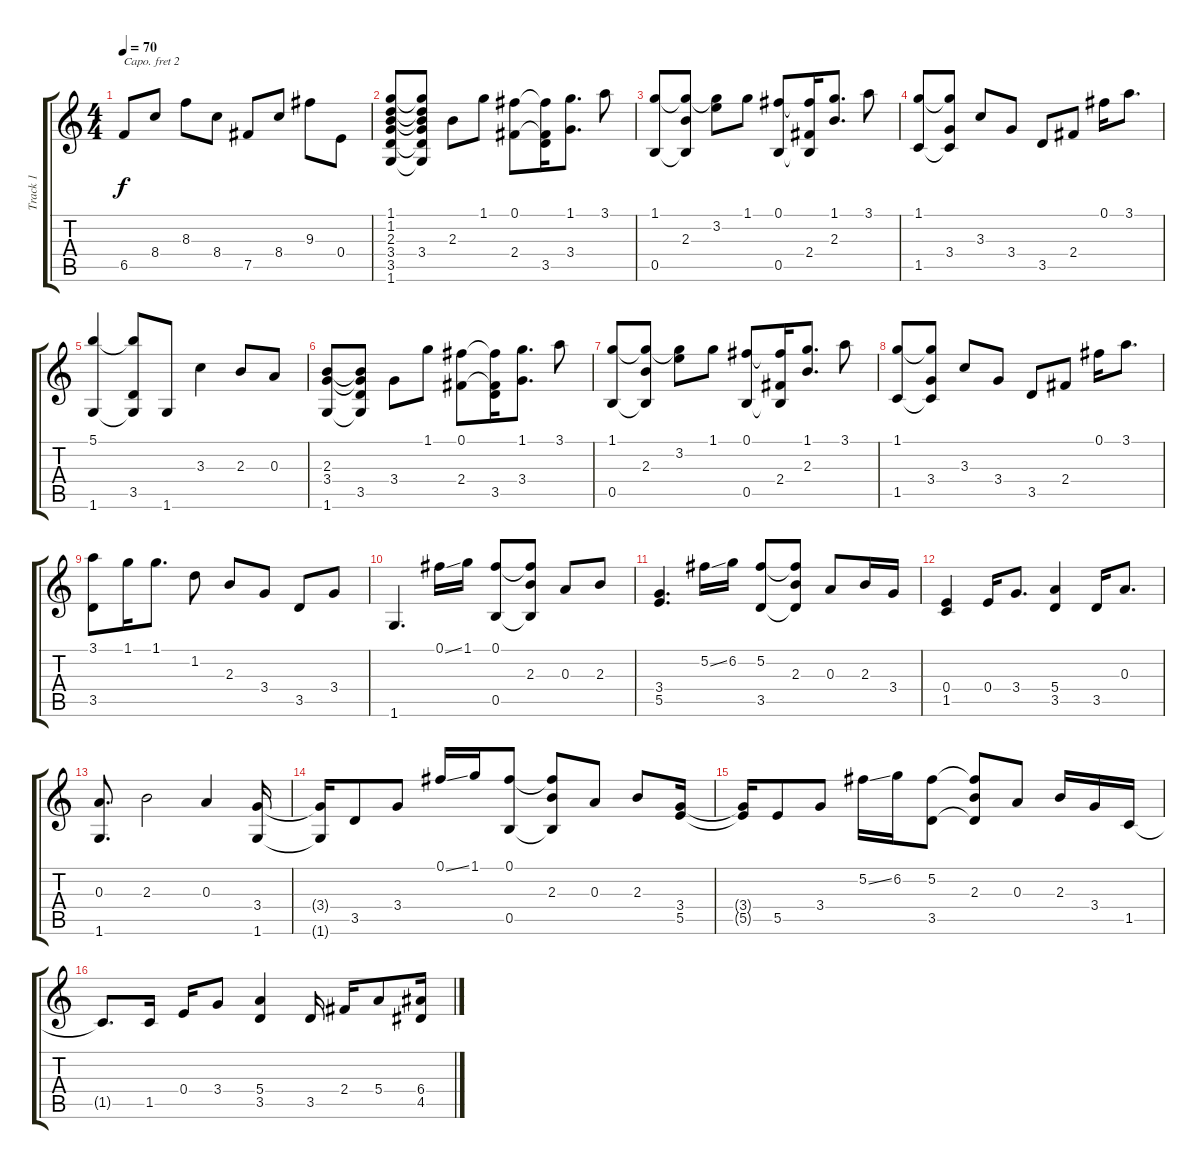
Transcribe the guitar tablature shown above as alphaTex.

\track ("Track 1" "Track 1") {instrument acousticguitarsteel}
\staff {score tabs}
\capo 2
\tuning (E4 B3 G3 D3 A2 E2) {hide}
\ts (4 4)
\tempo 70
\clef g2
\ks c
6.5.8{dy f} 8.4.8 8.3.8 8.4.8 7.5.8 8.4.8 9.3.8 0.4.8 |
(1.1 1.2 2.3 3.4 3.5 1.6).8 (1.1{t} 1.2{t} 2.3{t} 3.4 3.5{t} 1.6{t}).8 2.3.8 1.1.8 (0.1 2.4).8 (0.1{t} 2.4{t} 3.5).16 (1.1 3.4).8{d} 3.1.8 |
(1.1 0.5).8 (1.1{t} 2.3 0.5{t}).8 (1.1{t} 3.2).8 1.1.8 (0.1 0.5).8 (0.1{t} 2.4 0.5{t}).16 (1.1 2.3).8{d} 3.1.8 |
(1.1 1.5).8 (1.1{t} 3.4 1.5{t}).8 3.3.8 3.4.8 3.5.8 2.4.8 0.1.16 3.1.8{d} |
(5.1 1.6).4 (5.1{t} 3.5 1.6{t}).8 1.6.8 3.3.4 2.3.8 0.3.8 |
(2.3 3.4 1.6).8 (2.3{t} 3.4{t} 3.5 1.6{t}).8 3.4.8 1.1.8 (0.1 2.4).8 (0.1{t} 2.4{t} 3.5).16 (1.1 3.4).8{d} 3.1.8 |
(1.1 0.5).8 (1.1{t} 2.3 0.5{t}).8 (1.1{t} 3.2).8 1.1.8 (0.1 0.5).8 (0.1{t} 2.4 0.5{t}).16 (1.1 2.3).8{d} 3.1.8 |
(1.1 1.5).8 (1.1{t} 3.4 1.5{t}).8 3.3.8 3.4.8 3.5.8 2.4.8 0.1.16 3.1.8{d} |
(3.1 3.5).8 1.1.16 1.1.8{d} 1.2.8 2.3.8 3.4.8 3.5.8 3.4.8 |
1.6.4{d} 0.1{ss}.16 1.1.16 (0.1 0.5).8 (0.1{t} 2.3 0.5{t}).8 0.3.8 2.3.8 |
(3.4 5.5).4{d} 5.2{ss}.16 6.2.16 (5.2 3.5).8 (5.2{t} 2.3 3.5{t}).8 0.3.8 2.3.16 3.4.16 |
(0.4 1.5).4 0.4.16 3.4.8{d} (5.4 3.5).4 3.5.16 0.3.8{d} |
(0.3 1.6).8{d} 2.3.2 0.3.4 (3.4 1.6).16 |
(3.4{t} 1.6{t}).16 3.5.8 3.4.8 0.1{ss}.16 1.1.16 (0.1 0.5).8 (0.1{t} 2.3 0.5{t}).8 0.3.8 2.3.8 (3.4 5.5).16 |
(3.4{t} 5.5{t}).16 5.5.8 3.4.8 5.2{ss}.16 6.2.16 (5.2 3.5).8 (5.2{t} 2.3 3.5{t}).8 0.3.8 2.3.16 3.4.16 1.5.16 |
1.5{t}.8{d} 1.5.16 0.4.16 3.4.8 (5.4 3.5).4 3.5.16 2.4.16 5.4.8 (6.4 4.5).16
